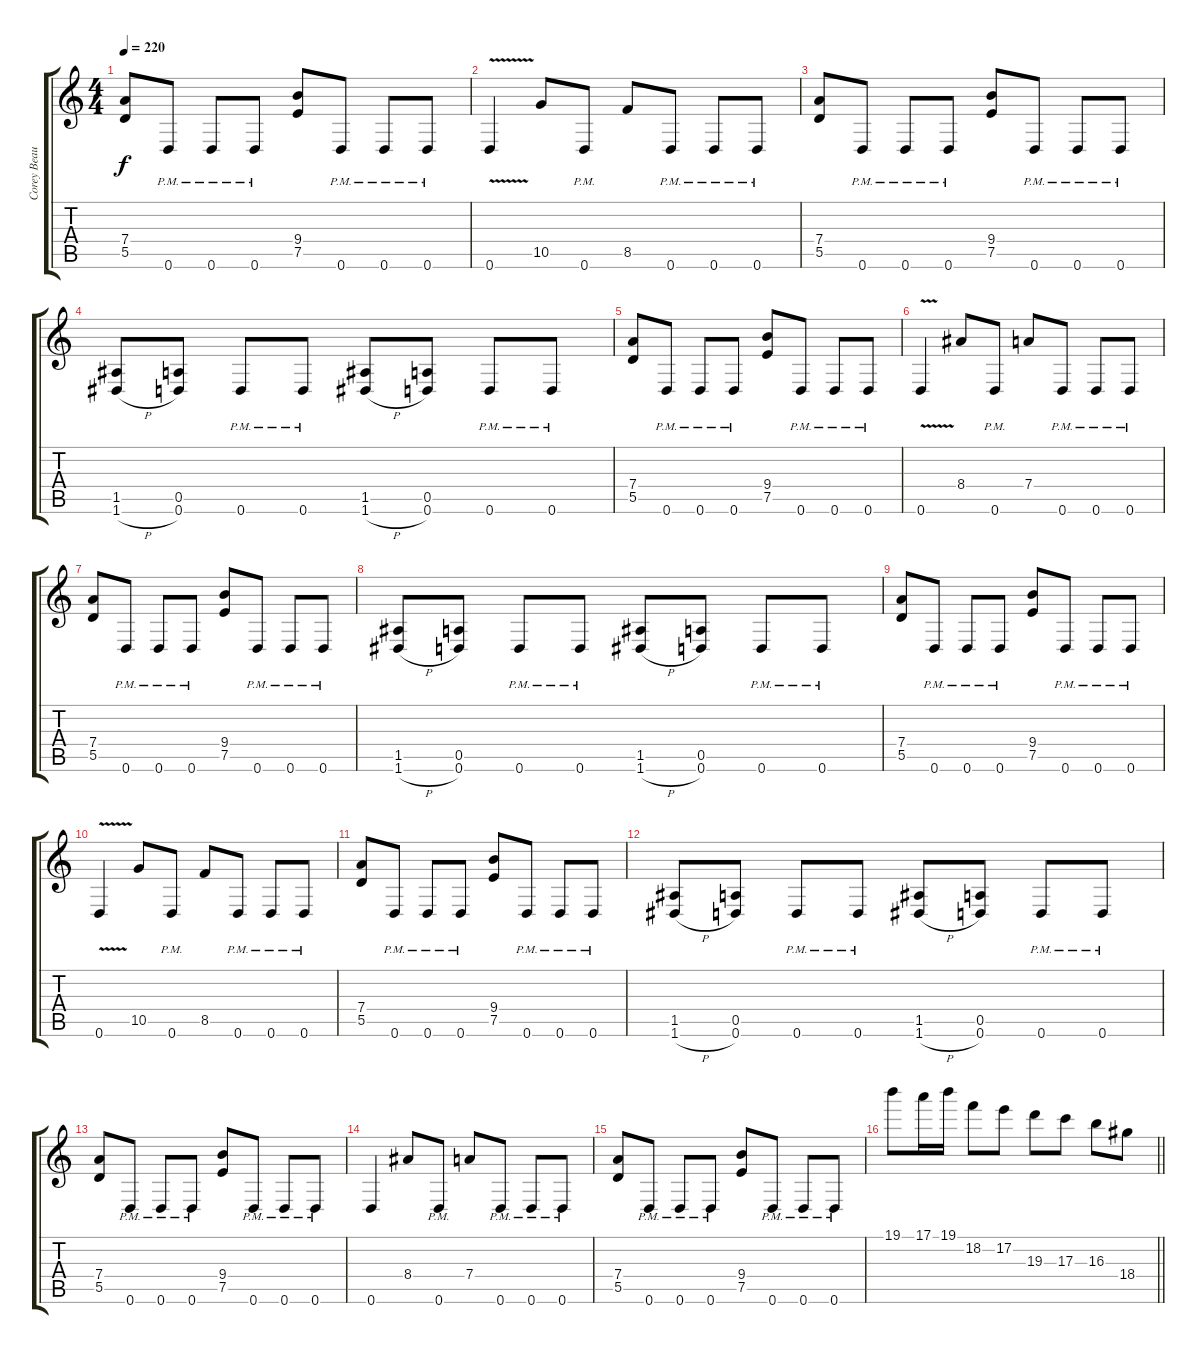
\track ("Corey Beaulieu" "Corey Beau") {instrument distortionguitar}
\staff {score tabs}
\tuning (E4 B3 G3 D3 A2 D2) {hide}
\ts (4 4)
\tempo 220
\clef g2
\ks c
(7.4 5.5).8{dy f balance 16} 0.6{pm}.8 0.6{pm}.8 0.6{pm}.8 (9.4 7.5).8 0.6{pm}.8 0.6{pm}.8 0.6{pm}.8 |
0.6{v}.4 10.5.8 0.6{pm}.8 8.5.8 0.6{pm}.8 0.6{pm}.8 0.6{pm}.8 |
(7.4 5.5).8 0.6{pm}.8 0.6{pm}.8 0.6{pm}.8 (9.4 7.5).8 0.6{pm}.8 0.6{pm}.8 0.6{pm}.8 |
(1.5 1.6{h}).8 (0.5 0.6).8 0.6{pm}.8 0.6{pm}.8 (1.5 1.6{h}).8 (0.5 0.6).8 0.6{pm}.8 0.6{pm}.8 |
(7.4 5.5).8 0.6{pm}.8 0.6{pm}.8 0.6{pm}.8 (9.4 7.5).8 0.6{pm}.8 0.6{pm}.8 0.6{pm}.8 |
0.6{v}.4 8.4.8 0.6{pm}.8 7.4.8 0.6{pm}.8 0.6{pm}.8 0.6{pm}.8 |
(7.4 5.5).8 0.6{pm}.8 0.6{pm}.8 0.6{pm}.8 (9.4 7.5).8 0.6{pm}.8 0.6{pm}.8 0.6{pm}.8 |
(1.5 1.6{h}).8 (0.5 0.6).8 0.6{pm}.8 0.6{pm}.8 (1.5 1.6{h}).8 (0.5 0.6).8 0.6{pm}.8 0.6{pm}.8 |
(7.4 5.5).8 0.6{pm}.8 0.6{pm}.8 0.6{pm}.8 (9.4 7.5).8 0.6{pm}.8 0.6{pm}.8 0.6{pm}.8 |
0.6{v}.4 10.5.8 0.6{pm}.8 8.5.8 0.6{pm}.8 0.6{pm}.8 0.6{pm}.8 |
(7.4 5.5).8 0.6{pm}.8 0.6{pm}.8 0.6{pm}.8 (9.4 7.5).8 0.6{pm}.8 0.6{pm}.8 0.6{pm}.8 |
(1.5 1.6{h}).8 (0.5 0.6).8 0.6{pm}.8 0.6{pm}.8 (1.5 1.6{h}).8 (0.5 0.6).8 0.6{pm}.8 0.6{pm}.8 |
(7.4 5.5).8 0.6{pm}.8 0.6{pm}.8 0.6{pm}.8 (9.4 7.5).8 0.6{pm}.8 0.6{pm}.8 0.6{pm}.8 |
0.6.4 8.4.8 0.6{pm}.8 7.4.8 0.6{pm}.8 0.6{pm}.8 0.6{pm}.8 |
(7.4 5.5).8 0.6{pm}.8 0.6{pm}.8 0.6{pm}.8 (9.4 7.5).8 0.6{pm}.8 0.6{pm}.8 0.6{pm}.8 |
\barLineRight lightlight
19.1.8 17.1.16 19.1.16 18.2.8 17.2.8 19.3.8 17.3.8 16.3.8 18.4.8
